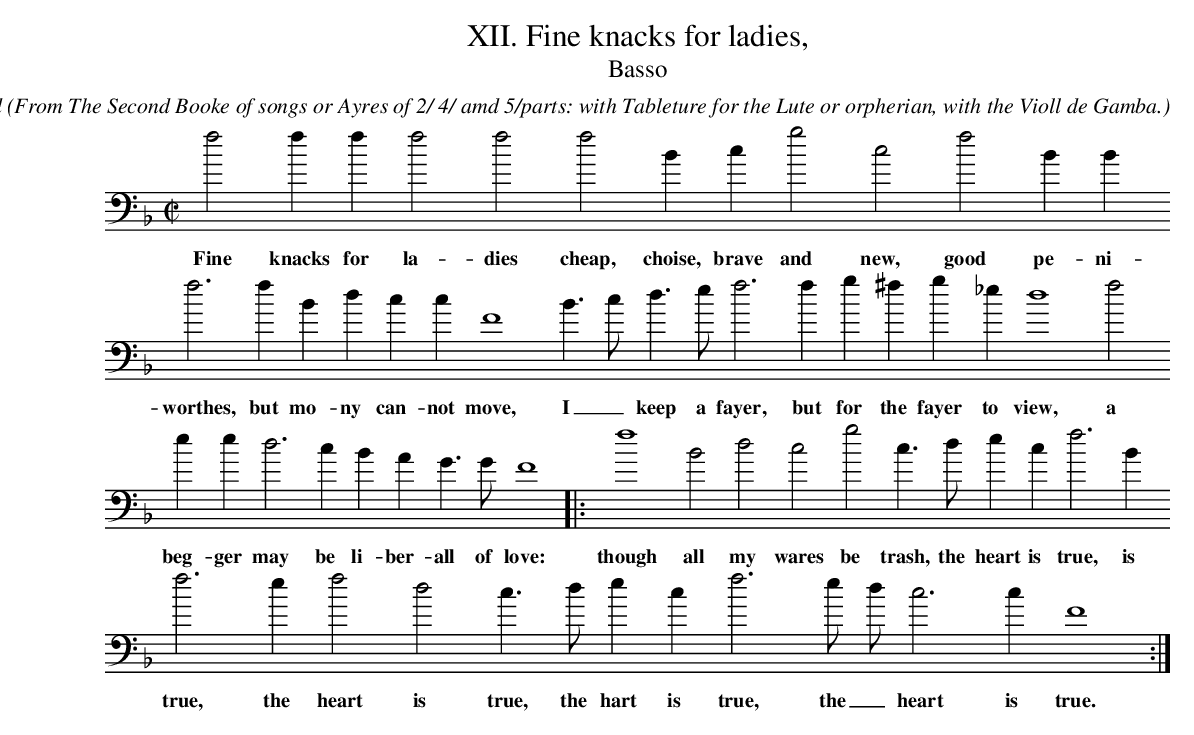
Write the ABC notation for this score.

X:1
T:XII. Fine knacks for ladies,
T:Basso
C: John Dowland
O: From The Second Booke of songs or Ayres of 2/ 4/ amd 5/parts: with Tableture for the Lute or orpherian, with the Violl de Gamba.
M:C|
L:1/4
K:F bass
f2 f f f2 f2 f2 B c g2 c2 f2 B B
w:Fine knacks for la- dies cheap, choise, brave and new, good pe- ni-
f3 f B d c c F4 B > c d > e f3 f g ^f g _e d4 f2
w:worthes, but mo- ny can- not move, I _ keep a fayer, but for the fayer to view, a
e e d3 c B A G > G F4 |: f4 B2 d2 c2 g2 c > d e c f3 B
w:beg- ger may be li- ber- all of love: though all my wares be trash, the heart is true, is
f3 e f2 d2 c > d e c f3 e/ d/ c3 c F4 :|
w:true, the heart is true, the hart is true, the _ heart is true.
